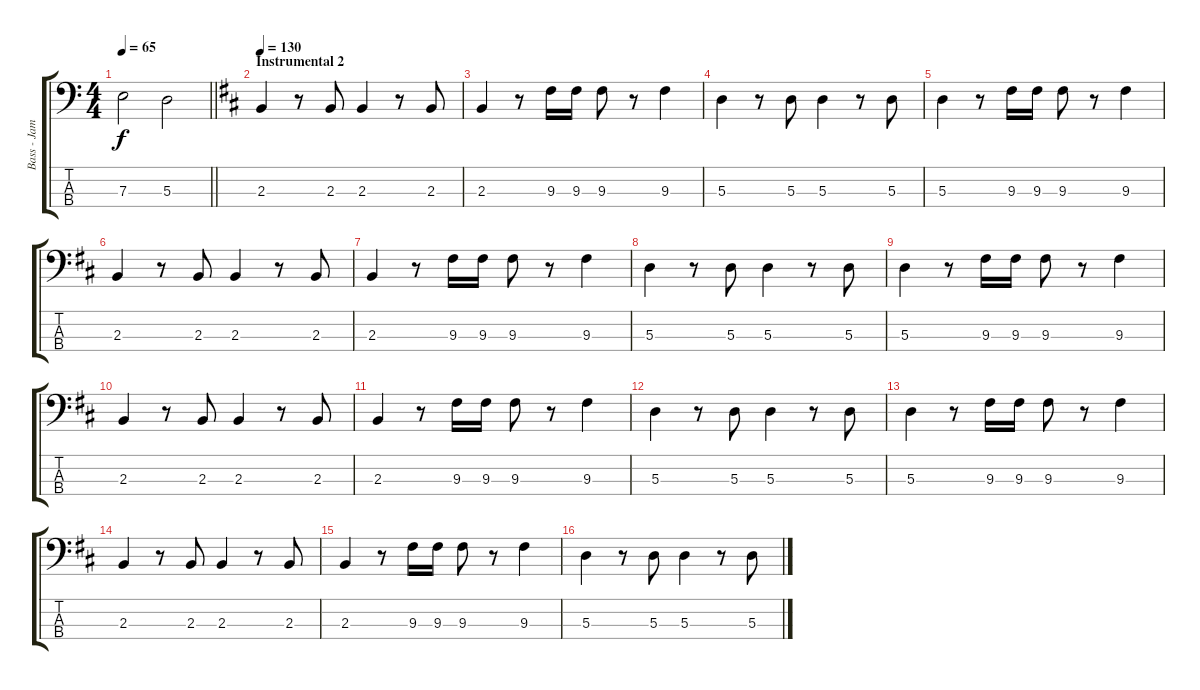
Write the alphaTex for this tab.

\track ("Bass - James Johnston" "Bass - Jam") {instrument electricbassfinger}
\staff {score tabs}
\tuning (G2 D2 A1 D1) {hide}
\ts (4 4)
\tempo 65
\clef f4
\barLineRight lightlight
\ks c
7.3.2{dy f} 5.3.2 |
\section ("" "Instrumental 2")
\tempo 130
\ks d
2.3.4 r.8 2.3.8 2.3.4 r.8 2.3.8 |
2.3.4 r.8 9.3.16 9.3.16 9.3.8 r.8 9.3.4 |
5.3.4 r.8 5.3.8 5.3.4 r.8 5.3.8 |
5.3.4 r.8 9.3.16 9.3.16 9.3.8 r.8 9.3.4 |
2.3.4 r.8 2.3.8 2.3.4 r.8 2.3.8 |
2.3.4 r.8 9.3.16 9.3.16 9.3.8 r.8 9.3.4 |
5.3.4 r.8 5.3.8 5.3.4 r.8 5.3.8 |
5.3.4 r.8 9.3.16 9.3.16 9.3.8 r.8 9.3.4 |
2.3.4 r.8 2.3.8 2.3.4 r.8 2.3.8 |
2.3.4 r.8 9.3.16 9.3.16 9.3.8 r.8 9.3.4 |
5.3.4 r.8 5.3.8 5.3.4 r.8 5.3.8 |
5.3.4 r.8 9.3.16 9.3.16 9.3.8 r.8 9.3.4 |
2.3.4 r.8 2.3.8 2.3.4 r.8 2.3.8 |
2.3.4 r.8 9.3.16 9.3.16 9.3.8 r.8 9.3.4 |
5.3.4 r.8 5.3.8 5.3.4 r.8 5.3.8
